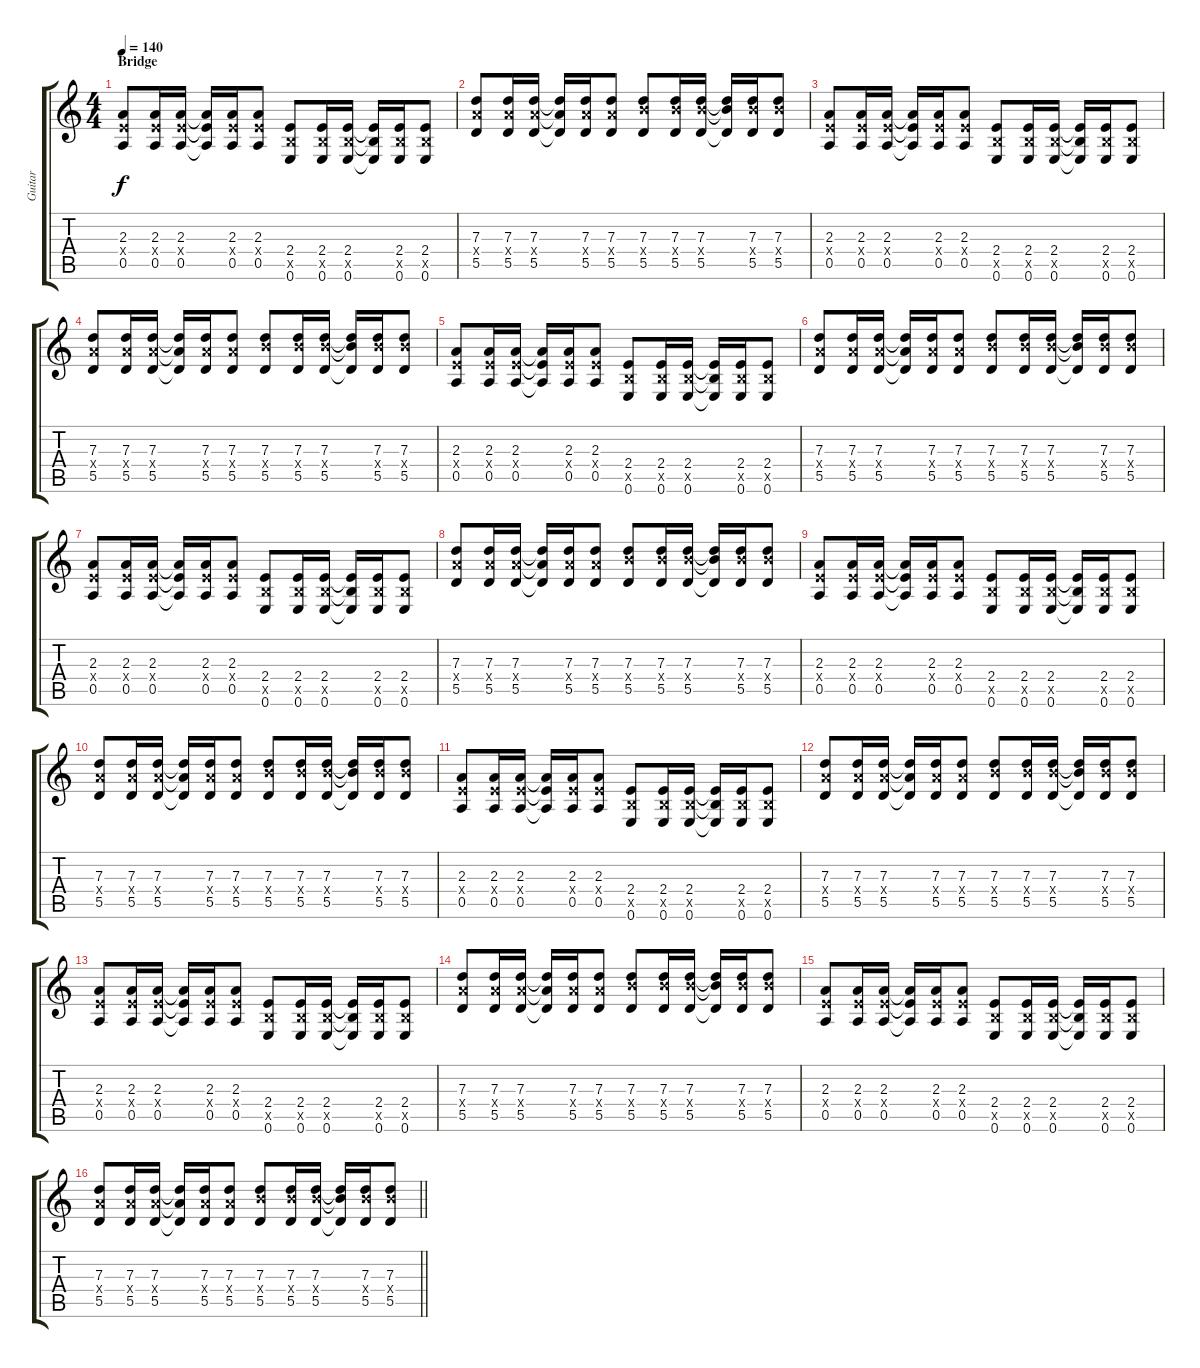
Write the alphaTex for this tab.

\track ("Guitar" "Guitar") {instrument acousticguitarsteel}
\staff {score tabs}
\tuning (E4 B3 G3 D3 A2 E2) {hide}
\ts (4 4)
\section ("" "Bridge")
\tempo 140
\clef g2
\ks c
(2.3 2.4{x} 0.5).8{dy f} (2.3 2.4{x} 0.5).16 (2.3 2.4{x} 0.5).16 (2.3{t} 2.4{t} 0.5{t}).16 (2.3 2.4{x} 0.5).16 (2.3 2.4{x} 0.5).8 (2.4 2.5{x} 0.6).8 (2.4 2.5{x} 0.6).16 (2.4 2.5{x} 0.6).16 (2.4{t} 2.5{t} 0.6{t}).16 (2.4 2.5{x} 0.6).16 (2.4 2.5{x} 0.6).8 |
(7.3 7.4{x} 5.5).8 (7.3 7.4{x} 5.5).16 (7.3 7.4{x} 5.5).16 (7.3{t} 7.4{t} 5.5{t}).16 (7.3 7.4{x} 5.5).16 (7.3 7.4{x} 5.5).8 (7.3 9.4{x} 5.5).8 (7.3 9.4{x} 5.5).16 (7.3 9.4{x} 5.5).16 (7.3{t} 9.4{t} 5.5{t}).16 (7.3 9.4{x} 5.5).16 (7.3 9.4{x} 5.5).8 |
(2.3 2.4{x} 0.5).8 (2.3 2.4{x} 0.5).16 (2.3 2.4{x} 0.5).16 (2.3{t} 2.4{t} 0.5{t}).16 (2.3 2.4{x} 0.5).16 (2.3 2.4{x} 0.5).8 (2.4 2.5{x} 0.6).8 (2.4 2.5{x} 0.6).16 (2.4 2.5{x} 0.6).16 (2.4{t} 2.5{t} 0.6{t}).16 (2.4 2.5{x} 0.6).16 (2.4 2.5{x} 0.6).8 |
(7.3 7.4{x} 5.5).8 (7.3 7.4{x} 5.5).16 (7.3 7.4{x} 5.5).16 (7.3{t} 7.4{t} 5.5{t}).16 (7.3 7.4{x} 5.5).16 (7.3 7.4{x} 5.5).8 (7.3 9.4{x} 5.5).8 (7.3 9.4{x} 5.5).16 (7.3 9.4{x} 5.5).16 (7.3{t} 9.4{t} 5.5{t}).16 (7.3 9.4{x} 5.5).16 (7.3 9.4{x} 5.5).8 |
(2.3 2.4{x} 0.5).8 (2.3 2.4{x} 0.5).16 (2.3 2.4{x} 0.5).16 (2.3{t} 2.4{t} 0.5{t}).16 (2.3 2.4{x} 0.5).16 (2.3 2.4{x} 0.5).8 (2.4 2.5{x} 0.6).8 (2.4 2.5{x} 0.6).16 (2.4 2.5{x} 0.6).16 (2.4{t} 2.5{t} 0.6{t}).16 (2.4 2.5{x} 0.6).16 (2.4 2.5{x} 0.6).8 |
(7.3 7.4{x} 5.5).8 (7.3 7.4{x} 5.5).16 (7.3 7.4{x} 5.5).16 (7.3{t} 7.4{t} 5.5{t}).16 (7.3 7.4{x} 5.5).16 (7.3 7.4{x} 5.5).8 (7.3 9.4{x} 5.5).8 (7.3 9.4{x} 5.5).16 (7.3 9.4{x} 5.5).16 (7.3{t} 9.4{t} 5.5{t}).16 (7.3 9.4{x} 5.5).16 (7.3 9.4{x} 5.5).8 |
(2.3 2.4{x} 0.5).8 (2.3 2.4{x} 0.5).16 (2.3 2.4{x} 0.5).16 (2.3{t} 2.4{t} 0.5{t}).16 (2.3 2.4{x} 0.5).16 (2.3 2.4{x} 0.5).8 (2.4 2.5{x} 0.6).8 (2.4 2.5{x} 0.6).16 (2.4 2.5{x} 0.6).16 (2.4{t} 2.5{t} 0.6{t}).16 (2.4 2.5{x} 0.6).16 (2.4 2.5{x} 0.6).8 |
(7.3 7.4{x} 5.5).8 (7.3 7.4{x} 5.5).16 (7.3 7.4{x} 5.5).16 (7.3{t} 7.4{t} 5.5{t}).16 (7.3 7.4{x} 5.5).16 (7.3 7.4{x} 5.5).8 (7.3 9.4{x} 5.5).8 (7.3 9.4{x} 5.5).16 (7.3 9.4{x} 5.5).16 (7.3{t} 9.4{t} 5.5{t}).16 (7.3 9.4{x} 5.5).16 (7.3 9.4{x} 5.5).8 |
(2.3 2.4{x} 0.5).8 (2.3 2.4{x} 0.5).16 (2.3 2.4{x} 0.5).16 (2.3{t} 2.4{t} 0.5{t}).16 (2.3 2.4{x} 0.5).16 (2.3 2.4{x} 0.5).8 (2.4 2.5{x} 0.6).8 (2.4 2.5{x} 0.6).16 (2.4 2.5{x} 0.6).16 (2.4{t} 2.5{t} 0.6{t}).16 (2.4 2.5{x} 0.6).16 (2.4 2.5{x} 0.6).8 |
(7.3 7.4{x} 5.5).8 (7.3 7.4{x} 5.5).16 (7.3 7.4{x} 5.5).16 (7.3{t} 7.4{t} 5.5{t}).16 (7.3 7.4{x} 5.5).16 (7.3 7.4{x} 5.5).8 (7.3 9.4{x} 5.5).8 (7.3 9.4{x} 5.5).16 (7.3 9.4{x} 5.5).16 (7.3{t} 9.4{t} 5.5{t}).16 (7.3 9.4{x} 5.5).16 (7.3 9.4{x} 5.5).8 |
(2.3 2.4{x} 0.5).8 (2.3 2.4{x} 0.5).16 (2.3 2.4{x} 0.5).16 (2.3{t} 2.4{t} 0.5{t}).16 (2.3 2.4{x} 0.5).16 (2.3 2.4{x} 0.5).8 (2.4 2.5{x} 0.6).8 (2.4 2.5{x} 0.6).16 (2.4 2.5{x} 0.6).16 (2.4{t} 2.5{t} 0.6{t}).16 (2.4 2.5{x} 0.6).16 (2.4 2.5{x} 0.6).8 |
(7.3 7.4{x} 5.5).8 (7.3 7.4{x} 5.5).16 (7.3 7.4{x} 5.5).16 (7.3{t} 7.4{t} 5.5{t}).16 (7.3 7.4{x} 5.5).16 (7.3 7.4{x} 5.5).8 (7.3 9.4{x} 5.5).8 (7.3 9.4{x} 5.5).16 (7.3 9.4{x} 5.5).16 (7.3{t} 9.4{t} 5.5{t}).16 (7.3 9.4{x} 5.5).16 (7.3 9.4{x} 5.5).8 |
(2.3 2.4{x} 0.5).8 (2.3 2.4{x} 0.5).16 (2.3 2.4{x} 0.5).16 (2.3{t} 2.4{t} 0.5{t}).16 (2.3 2.4{x} 0.5).16 (2.3 2.4{x} 0.5).8 (2.4 2.5{x} 0.6).8 (2.4 2.5{x} 0.6).16 (2.4 2.5{x} 0.6).16 (2.4{t} 2.5{t} 0.6{t}).16 (2.4 2.5{x} 0.6).16 (2.4 2.5{x} 0.6).8 |
(7.3 7.4{x} 5.5).8 (7.3 7.4{x} 5.5).16 (7.3 7.4{x} 5.5).16 (7.3{t} 7.4{t} 5.5{t}).16 (7.3 7.4{x} 5.5).16 (7.3 7.4{x} 5.5).8 (7.3 9.4{x} 5.5).8 (7.3 9.4{x} 5.5).16 (7.3 9.4{x} 5.5).16 (7.3{t} 9.4{t} 5.5{t}).16 (7.3 9.4{x} 5.5).16 (7.3 9.4{x} 5.5).8 |
(2.3 2.4{x} 0.5).8 (2.3 2.4{x} 0.5).16 (2.3 2.4{x} 0.5).16 (2.3{t} 2.4{t} 0.5{t}).16 (2.3 2.4{x} 0.5).16 (2.3 2.4{x} 0.5).8 (2.4 2.5{x} 0.6).8 (2.4 2.5{x} 0.6).16 (2.4 2.5{x} 0.6).16 (2.4{t} 2.5{t} 0.6{t}).16 (2.4 2.5{x} 0.6).16 (2.4 2.5{x} 0.6).8 |
\barLineRight lightlight
(7.3 7.4{x} 5.5).8 (7.3 7.4{x} 5.5).16 (7.3 7.4{x} 5.5).16 (7.3{t} 7.4{t} 5.5{t}).16 (7.3 7.4{x} 5.5).16 (7.3 7.4{x} 5.5).8 (7.3 9.4{x} 5.5).8 (7.3 9.4{x} 5.5).16 (7.3 9.4{x} 5.5).16 (7.3{t} 9.4{t} 5.5{t}).16 (7.3 9.4{x} 5.5).16 (7.3 9.4{x} 5.5).8
